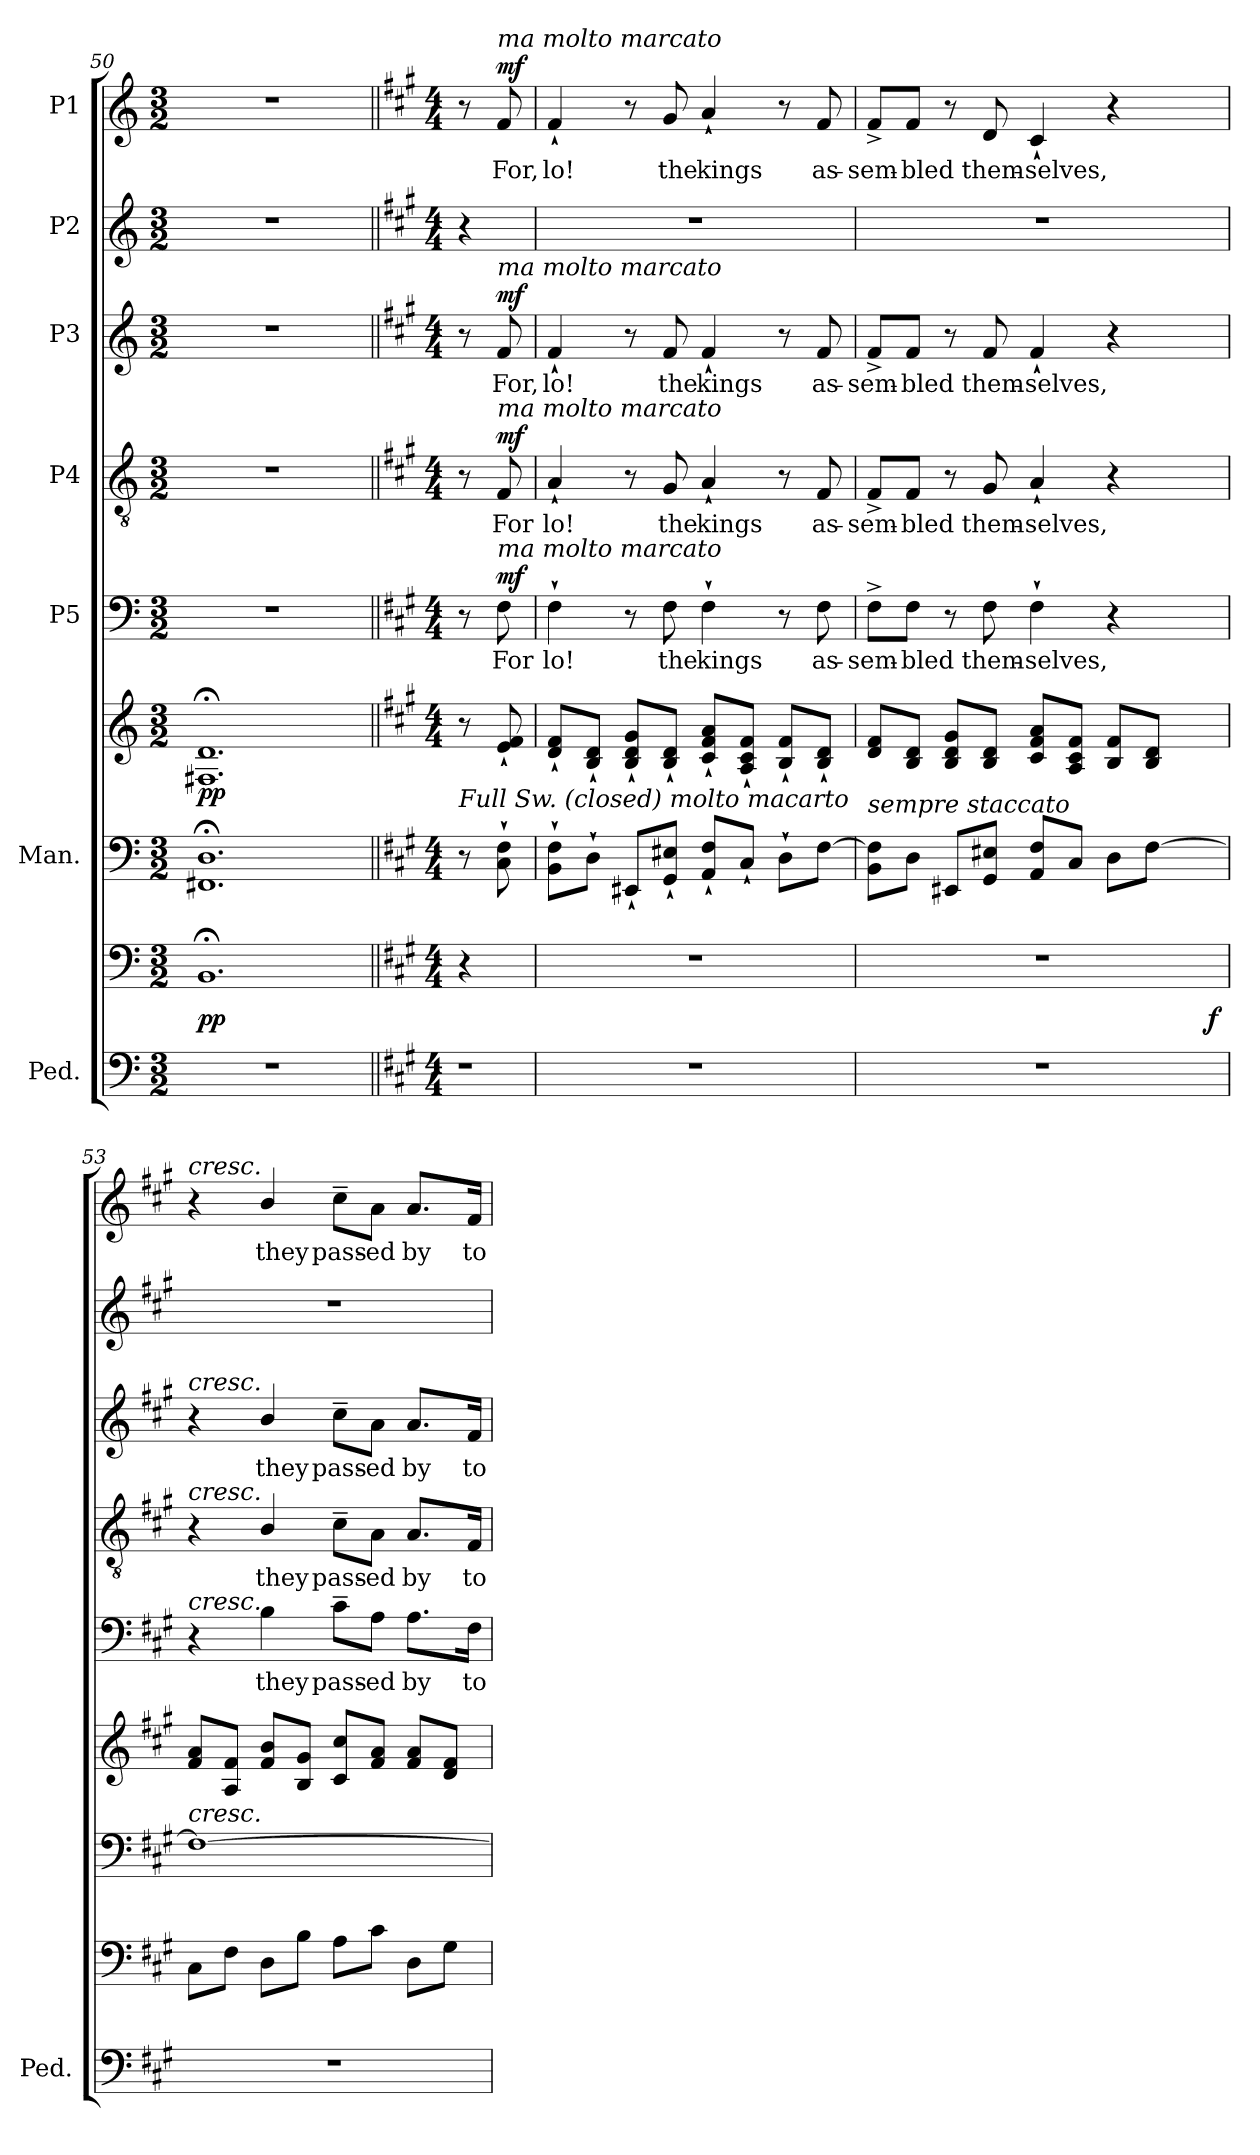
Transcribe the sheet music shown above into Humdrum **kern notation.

**kern	**kern	**dynam	**kern	**kern	**dynam	**kern	**text	**dynam	**kern	**text	**dynam	**kern	**text	**dynam	**kern	**kern	**text	**dynam
*part7	*part7	*part7	*part6	*part6	*part6	*part5	*part5	*part5	*part4	*part4	*part4	*part3	*part3	*part3	*part2	*part1	*part1	*part1
*staff9	*staff8	*staff8/9	*staff7	*staff6	*staff6/7	*staff5	*staff5	*staff5	*staff4	*staff4	*staff4	*staff3	*staff3	*staff3	*staff2	*staff1	*staff1	*staff1
*I"Ped.	*	*	*I"Man.	*	*	*I"P5	*	*	*I"P4	*	*	*I"P3	*	*	*I"P2	*I"P1	*	*
*I'Ped.	*	*	*	*	*	*	*	*	*	*	*	*	*	*	*	*	*	*
*clefF4	*clefF4	*	*clefF4	*clefG2	*	*clefF4	*	*	*clefGv2	*	*	*clefG2	*	*	*clefG2	*clefG2	*	*
*	*	*	*	*	*	*	*	*	*ITrd7c12	*	*	*	*	*	*	*	*	*
*k[]	*k[]	*	*k[]	*k[]	*	*k[]	*	*	*k[]	*	*	*k[]	*	*	*k[]	*k[]	*	*
*C:	*C:	*	*C:	*C:	*	*C:	*	*	*C:	*	*	*C:	*	*	*C:	*C:	*	*
*M3/2	*M3/2	*	*M3/2	*M3/2	*	*M3/2	*	*	*M3/2	*	*	*M3/2	*	*	*M3/2	*M3/2	*	*
=50	=50	=50	=50	=50	=50	=50	=50	=50	=50	=50	=50	=50	=50	=50	=50	=50	=50	=50
!LO:N:vis=1	!	!	!	!	!	!LO:N:vis=1	!	!	!LO:N:vis=1	!	!	!LO:N:vis=1	!	!	!LO:N:vis=1	!LO:N:vis=1	!	!
1.r	1.BB;i	pp	1.FF#i; 1.Di;	1.F#i; 1.di;	pp	1.r	.	.	1.r	.	.	1.r	.	.	1.r	1.r	.	.
!!LO:PB:g=z
=50||	=50||	=50||	=50||	=50||	=50||	=50||	=50||	=50||	=50||	=50||	=50||	=50||	=50||	=50||	=50||	=50||	=50||	=50||
!!LO:REH:place=s1:B:color=#000000:enc=box:fs=17.1407:t=D
*k[f#c#g#]	*k[f#c#g#]	*	*k[f#c#g#]	*k[f#c#g#]	*	*k[f#c#g#]	*	*	*k[f#c#g#]	*	*	*k[f#c#g#]	*	*	*k[f#c#g#]	*k[f#c#g#]	*	*
*A:	*A:	*	*A:	*A:	*	*A:	*	*	*A:	*	*	*A:	*	*	*A:	*A:	*	*
*M4/4	*M4/4	*	*M4/4	*M4/4	*	*M4/4	*	*	*M4/4	*	*	*M4/4	*	*	*M4/4	*M4/4	*	*
*	*	*	*	*MM120	*	*	*	*	*	*	*	*	*	*	*	*MM120	*	*
!	!	!	!LO:TX:a:i:t=Full Sw. (closed) molto macarto	!	!	!	!	!	!	!	!	!	!	!	!	!	!	!
!LO:N:vis=1	!	!	!	!	!	!	!	!	!	!	!	!	!	!	!	!	!	!
4r	4r	.	8r	8r	.	8r	.	.	8r	.	.	8r	.	.	4r	8r	.	.
!	!	!	!	!	!	!	!LO:LY:b:color=#000000	!	!	!	!	!	!	!	!	!	!	!
!	!	!	!	!	!	!	!	!	!	!LO:LY:b:color=#000000	!	!	!	!	!	!	!	!
!	!	!	!	!	!	!	!	!	!	!	!	!	!LO:LY:b:color=#000000	!	!	!	!	!
!	!	!	!	!	!	!	!	!	!	!	!	!	!	!	!	!LO:TX:a:i:t=ma molto marcato	!	!
!	!	!	!	!	!	!	!	!	!	!	!	!LO:TX:a:i:t=ma molto marcato	!	!	!	!	!	!
!	!	!	!	!	!	!	!	!	!LO:TX:a:i:t=ma molto marcato	!	!	!	!	!	!	!	!	!
!	!	!	!	!	!	!LO:TX:a:i:t=ma molto marcato	!	!	!	!	!	!	!	!	!	!	!	!
!	!	!	!	!	!	!	!	!	!	!	!	!	!	!	!	!	!LO:LY:b:color=#000000	!
.	.	.	8C#i\` 8F#i`	8ei/` 8f#i`	.	8F#i\	For	mf	8FF#i/	For	mf	8f#i/	For,	mf	.	8f#i/	For,	mf
=51	=51	=51	=51	=51	=51	=51	=51	=51	=51	=51	=51	=51	=51	=51	=51	=51	=51	=51
!	!	!	!	!	!	!	!LO:LY:b:color=#000000	!	!	!	!	!	!	!	!	!	!	!
!	!	!	!	!	!	!	!	!	!	!LO:LY:b:color=#000000	!	!	!	!	!	!	!	!
!	!	!	!	!	!	!	!	!	!	!	!	!	!LO:LY:b:color=#000000	!	!	!	!	!
!	!	!	!	!	!	!	!	!	!	!	!	!	!	!	!	!	!LO:LY:b:color=#000000	!
1r	1r	.	8BBi\` 8F#i`L	8di/` 8f#i`L	.	4F#`i\	lo!	.	4AA`i/	lo!	.	4f#`i/	lo!	.	1r	4f#`i/	lo!	.
.	.	.	8D`i\J	8Bi/` 8di`J	.	.	.	.	.	.	.	.	.	.	.	.	.	.
.	.	.	8EE#X`i/L	8Bi/` 8di` 8g#i`L	.	8r	.	.	8r	.	.	8r	.	.	.	8r	.	.
!	!	!	!	!	!	!	!LO:LY:b:color=#000000	!	!	!	!	!	!	!	!	!	!	!
!	!	!	!	!	!	!	!	!	!	!LO:LY:b:color=#000000	!	!	!	!	!	!	!	!
!	!	!	!	!	!	!	!	!	!	!	!	!	!LO:LY:b:color=#000000	!	!	!	!	!
!	!	!	!	!	!	!	!	!	!	!	!	!	!	!	!	!	!LO:LY:b:color=#000000	!
.	.	.	8GG#i/` 8E#Xi`J	8Bi/` 8di`J	.	8F#i\	the	.	8GG#i/	the	.	8f#i/	the	.	.	8g#i/	the	.
!	!	!	!	!	!	!	!LO:LY:b:color=#000000	!	!	!	!	!	!	!	!	!	!	!
!	!	!	!	!	!	!	!	!	!	!LO:LY:b:color=#000000	!	!	!	!	!	!	!	!
!	!	!	!	!	!	!	!	!	!	!	!	!	!LO:LY:b:color=#000000	!	!	!	!	!
!	!	!	!	!	!	!	!	!	!	!	!	!	!	!	!	!	!LO:LY:b:color=#000000	!
.	.	.	8AAi/` 8F#i`L	8c#i/` 8f#i` 8ai`L	.	4F#`i\	kings	.	4AA`i/	kings	.	4f#`i/	kings	.	.	4a`i/	kings	.
.	.	.	8C#`i/J	8Ai/` 8c#i` 8f#i`J	.	.	.	.	.	.	.	.	.	.	.	.	.	.
.	.	.	8D`i\L	8Bi/` 8f#i`L	.	8r	.	.	8r	.	.	8r	.	.	.	8r	.	.
!	!	!	!	!	!	!	!LO:LY:b:color=#000000	!	!	!	!	!	!	!	!	!	!	!
!	!	!	!	!	!	!	!	!	!	!LO:LY:b:color=#000000	!	!	!	!	!	!	!	!
!	!	!	!	!	!	!	!	!	!	!	!	!	!LO:LY:b:color=#000000	!	!	!	!	!
!	!	!	!	!	!	!	!	!	!	!	!	!	!	!	!	!	!LO:LY:b:color=#000000	!
.	.	.	[8F#i\J	8Bi/` 8di`J	.	8F#i\	as-	.	8FF#i/	as-	.	8f#i/	as-	.	.	8f#i/	as-	.
=52	=52	=52	=52	=52	=52	=52	=52	=52	=52	=52	=52	=52	=52	=52	=52	=52	=52	=52
!	!	!	!	!	!	!	!LO:LY:b:color=#000000	!	!	!	!	!	!	!	!	!	!	!
!	!	!	!	!	!	!	!	!	!	!LO:LY:b:color=#000000	!	!	!	!	!	!	!	!
!	!	!	!	!	!	!	!	!	!	!	!	!	!LO:LY:b:color=#000000	!	!	!	!	!
!	!	!	!LO:TX:a:i:t=sempre staccato	!	!	!	!	!	!	!	!	!	!	!	!	!	!	!
!	!	!	!	!	!	!	!	!	!	!	!	!	!	!	!	!	!LO:LY:b:color=#000000	!
*	*^	*	*	*	*	*	*	*	*	*	*	*	*	*	*	*	*	*
1r	1r	2ryy	.	8BBi\ 8F#i]L	8di/ 8f#iL	.	8F#^i\L	-sem-	.	8FF#^i/L	-sem-	.	8f#^i/L	-sem-	.	1r	8f#^i/L	-sem-	.
!	!	!	!	!	!	!	!	!LO:LY:b:color=#000000	!	!	!	!	!	!	!	!	!	!	!
!	!	!	!	!	!	!	!	!	!	!	!LO:LY:b:color=#000000	!	!	!	!	!	!	!	!
!	!	!	!	!	!	!	!	!	!	!	!	!	!	!LO:LY:b:color=#000000	!	!	!	!	!
!	!	!	!	!	!	!	!	!	!	!	!	!	!	!	!	!	!	!LO:LY:b:color=#000000	!
.	.	.	.	8Di\J	8Bi/ 8diJ	.	8F#i\J	-bled	.	8FF#i/J	-bled	.	8f#i/J	-bled	.	.	8f#i/J	-bled	.
.	.	.	.	8EE#Xi/L	8Bi/ 8di 8g#iL	.	8r	.	.	8r	.	.	8r	.	.	.	8r	.	.
!	!	!	!	!	!	!	!	!LO:LY:b:color=#000000	!	!	!	!	!	!	!	!	!	!	!
!	!	!	!	!	!	!	!	!	!	!	!LO:LY:b:color=#000000	!	!	!	!	!	!	!	!
!	!	!	!	!	!	!	!	!	!	!	!	!	!	!LO:LY:b:color=#000000	!	!	!	!	!
!	!	!	!	!	!	!	!	!	!	!	!	!	!	!	!	!	!	!LO:LY:b:color=#000000	!
.	.	.	.	8GG#i/ 8E#XiJ	8Bi/ 8diJ	.	8F#i\	them-	.	8GG#i/	them-	.	8f#i/	them-	.	.	8di/	them-	.
!	!	!	!	!	!	!	!	!LO:LY:b:color=#000000	!	!	!	!	!	!	!	!	!	!	!
!	!	!	!	!	!	!	!	!	!	!	!LO:LY:b:color=#000000	!	!	!	!	!	!	!	!
!	!	!	!	!	!	!	!	!	!	!	!	!	!	!LO:LY:b:color=#000000	!	!	!	!	!
!	!	!	!	!	!	!	!	!	!	!	!	!	!	!	!	!	!	!LO:LY:b:color=#000000	!
.	.	4ryy	.	8AAi/ 8F#iL	8c#i/ 8f#i 8aiL	.	4F#`i\	-selves,	.	4AA`i/	-selves,	.	4f#`i/	-selves,	.	.	4c#`i/	-selves,	.
.	.	.	.	8C#i/J	8Ai/ 8c#i 8f#iJ	.	.	.	.	.	.	.	.	.	.	.	.	.	.
.	.	8ryy	.	8Di\L	8Bi/ 8f#iL	.	4r	.	.	4r	.	.	4r	.	.	.	4r	.	.
.	.	16ryy	.	[8F#i\J	8Bi/ 8diJ	.	.	.	.	.	.	.	.	.	.	.	.	.	.
.	.	32ryy	.	.	.	.	.	.	.	.	.	.	.	.	.	.	.	.	.
.	.	64ryy	.	.	.	.	.	.	.	.	.	.	.	.	.	.	.	.	.
.	.	128...ryy	.	.	.	.	.	.	.	.	.	.	.	.	.	.	.	.	.
.	.	1024ryy	f	.	.	.	.	.	.	.	.	.	.	.	.	.	.	.	.
=53	=53	=53	=53	=53	=53	=53	=53	=53	=53	=53	=53	=53	=53	=53	=53	=53	=53	=53	=53
!	!	!	!	!	!	!	!	!	!	!	!	!	!	!	!	!	!LO:TX:a:i:t=cresc.	!	!
!	!	!	!	!	!	!	!	!	!	!	!	!	!LO:TX:a:i:t=cresc.	!	!	!	!	!	!
!	!	!	!	!	!	!	!	!	!	!LO:TX:a:i:t=cresc.	!	!	!	!	!	!	!	!	!
!	!	!	!	!	!	!	!LO:TX:a:i:t=cresc.	!	!	!	!	!	!	!	!	!	!	!	!
!	!	!	!	!LO:TX:a:i:t=cresc.	!	!	!	!	!	!	!	!	!	!	!	!	!	!	!
!	!LO:TX:b:i:t=8, 16, 32 ft. staccato	!	!	!	!	!	!	!	!	!	!	!	!	!	!	!	!	!	!
*	*v	*v	*	*	*	*	*	*	*	*	*	*	*	*	*	*	*	*	*
1r	8C#i\L	.	1F#i_	8f#i/ 8aiL	.	4r	.	.	4r	.	.	4r	.	.	1r	4r	.	.
.	8F#i\J	.	.	8Ai/ 8f#iJ	.	.	.	.	.	.	.	.	.	.	.	.	.	.
!	!	!	!	!	!	!	!LO:LY:b:color=#000000	!	!	!	!	!	!	!	!	!	!	!
!	!	!	!	!	!	!	!	!	!	!LO:LY:b:color=#000000	!	!	!	!	!	!	!	!
!	!	!	!	!	!	!	!	!	!	!	!	!	!LO:LY:b:color=#000000	!	!	!	!	!
!	!	!	!	!	!	!	!	!	!	!	!	!	!	!	!	!	!LO:LY:b:color=#000000	!
.	8Di\L	.	.	8f#i/ 8biL	.	4Bi\	they	.	4BBi/	they	.	4bi/	they	.	.	4bi/	they	.
.	8Bi\J	.	.	8Bi/ 8g#iJ	.	.	.	.	.	.	.	.	.	.	.	.	.	.
!	!	!	!	!	!	!	!LO:LY:b:color=#000000	!	!	!	!	!	!	!	!	!	!	!
!	!	!	!	!	!	!	!	!	!	!LO:LY:b:color=#000000	!	!	!	!	!	!	!	!
!	!	!	!	!	!	!	!	!	!	!	!	!	!LO:LY:b:color=#000000	!	!	!	!	!
!	!	!	!	!	!	!	!	!	!	!	!	!	!	!	!	!	!LO:LY:b:color=#000000	!
.	8Ai\L	.	.	8c#i/ 8cc#iL	.	8c#~i\L	pass-	.	8C#~i\L	pass-	.	8cc#~i\L	pass-	.	.	8cc#~i\L	pass-	.
!	!	!	!	!	!	!	!LO:LY:b:color=#000000	!	!	!	!	!	!	!	!	!	!	!
!	!	!	!	!	!	!	!	!	!	!LO:LY:b:color=#000000	!	!	!	!	!	!	!	!
!	!	!	!	!	!	!	!	!	!	!	!	!	!LO:LY:b:color=#000000	!	!	!	!	!
!	!	!	!	!	!	!	!	!	!	!	!	!	!	!	!	!	!LO:LY:b:color=#000000	!
.	8c#i\J	.	.	8f#i/ 8aiJ	.	8Ai\J	-ed	.	8AAi\J	-ed	.	8ai\J	-ed	.	.	8ai\J	-ed	.
!	!	!	!	!	!	!	!LO:LY:b:color=#000000	!	!	!	!	!	!	!	!	!	!	!
!	!	!	!	!	!	!	!	!	!	!LO:LY:b:color=#000000	!	!	!	!	!	!	!	!
!	!	!	!	!	!	!	!	!	!	!	!	!	!LO:LY:b:color=#000000	!	!	!	!	!
!	!	!	!	!	!	!	!	!	!	!	!	!	!	!	!	!	!LO:LY:b:color=#000000	!
.	8Di\L	.	.	8f#i/ 8aiL	.	8.Ai\L	by	.	8.AAi/L	by	.	8.ai/L	by	.	.	8.ai/L	by	.
.	8G#i\J	.	.	8di/ 8f#iJ	.	.	.	.	.	.	.	.	.	.	.	.	.	.
!	!	!	!	!	!	!	!LO:LY:b:color=#000000	!	!	!	!	!	!	!	!	!	!	!
!	!	!	!	!	!	!	!	!	!	!LO:LY:b:color=#000000	!	!	!	!	!	!	!	!
!	!	!	!	!	!	!	!	!	!	!	!	!	!LO:LY:b:color=#000000	!	!	!	!	!
!	!	!	!	!	!	!	!	!	!	!	!	!	!	!	!	!	!LO:LY:b:color=#000000	!
.	.	.	.	.	.	16F#i\Jk	to-	.	16FF#i/Jk	to-	.	16f#i/Jk	to-	.	.	16f#i/Jk	to-	.
=	=	=	=	=	=	=	=	=	=	=	=	=	=	=	=	=	=	=
*-	*-	*-	*-	*-	*-	*-	*-	*-	*-	*-	*-	*-	*-	*-	*-	*-	*-	*-
